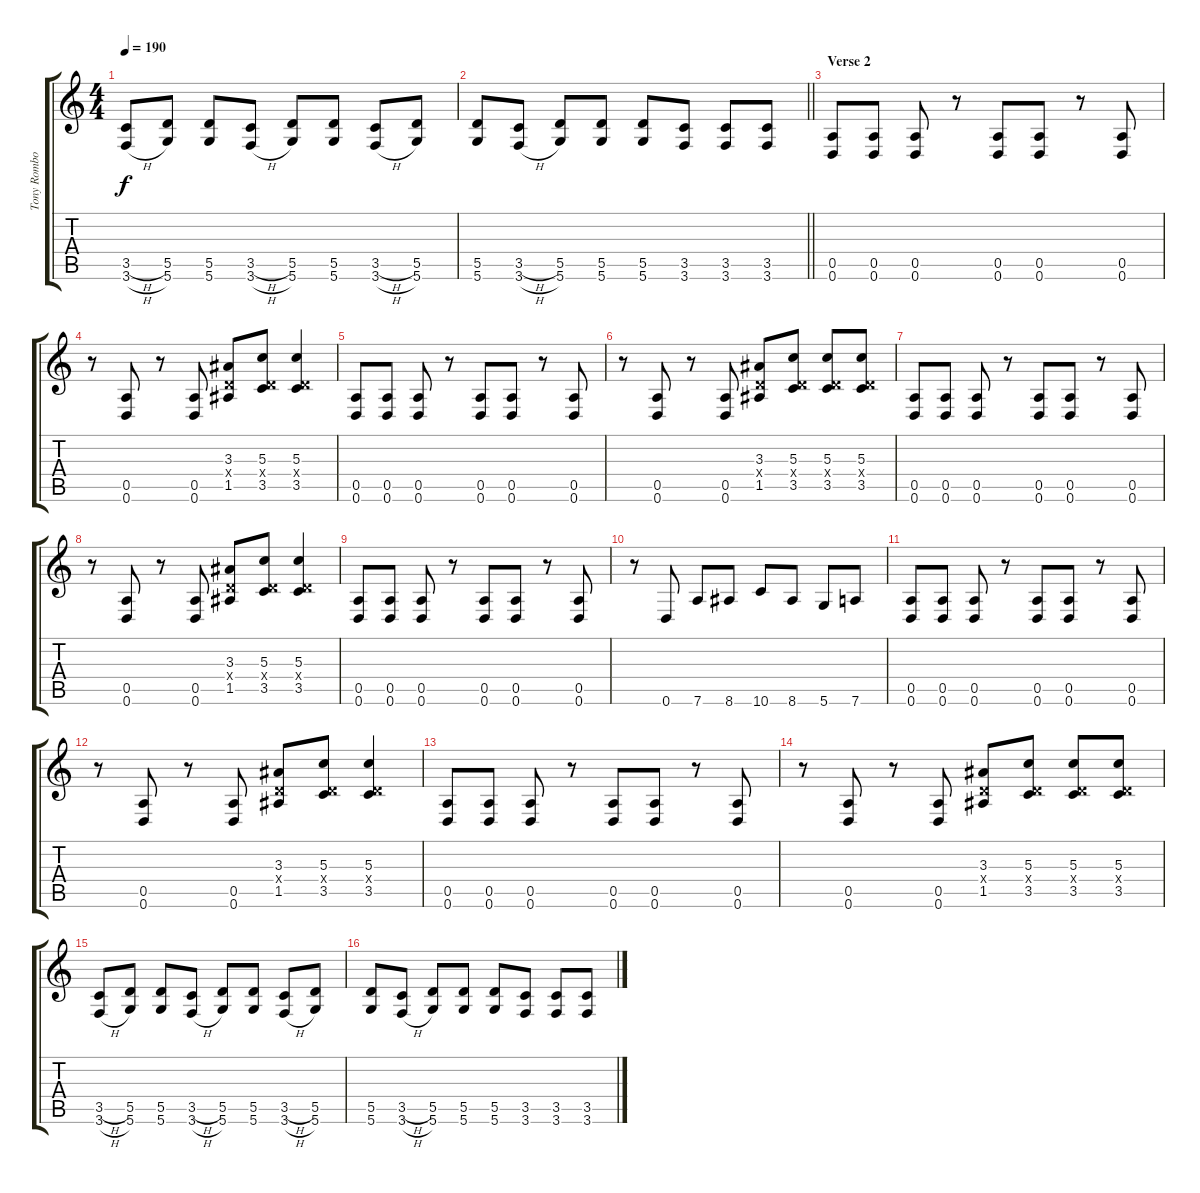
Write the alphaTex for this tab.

\track ("Tony Rombola" "Tony Rombo") {instrument distortionguitar}
\staff {score tabs}
\tuning (E4 B3 G3 D3 A2 D2) {hide}
\ts (4 4)
\tempo 190
\clef g2
\ks c
(3.5{h} 3.6{h}).8{dy f} (5.5 5.6).8 (5.5 5.6).8 (3.5{h} 3.6{h}).8 (5.5 5.6).8 (5.5 5.6).8 (3.5{h} 3.6{h}).8 (5.5 5.6).8 |
\barLineRight lightlight
(5.5 5.6).8 (3.5{h} 3.6{h}).8 (5.5 5.6).8 (5.5 5.6).8 (5.5 5.6).8 (3.5 3.6).8 (3.5 3.6).8 (3.5 3.6).8 |
\section ("" "Verse 2")
(0.5 0.6).8 (0.5 0.6).8 (0.5 0.6).8 r.8 (0.5 0.6).8 (0.5 0.6).8 r.8 (0.5 0.6).8 |
r.8 (0.5 0.6).8 r.8 (0.5 0.6).8 (3.3 0.4{x} 1.5).8 (5.3 0.4{x} 3.5).8 (5.3 0.4{x} 3.5).4 |
(0.5 0.6).8 (0.5 0.6).8 (0.5 0.6).8 r.8 (0.5 0.6).8 (0.5 0.6).8 r.8 (0.5 0.6).8 |
r.8 (0.5 0.6).8 r.8 (0.5 0.6).8 (3.3 0.4{x} 1.5).8 (5.3 0.4{x} 3.5).8 (5.3 0.4{x} 3.5).8 (5.3 0.4{x} 3.5).8 |
(0.5 0.6).8 (0.5 0.6).8 (0.5 0.6).8 r.8 (0.5 0.6).8 (0.5 0.6).8 r.8 (0.5 0.6).8 |
r.8 (0.5 0.6).8 r.8 (0.5 0.6).8 (3.3 0.4{x} 1.5).8 (5.3 0.4{x} 3.5).8 (5.3 0.4{x} 3.5).4 |
(0.5 0.6).8 (0.5 0.6).8 (0.5 0.6).8 r.8 (0.5 0.6).8 (0.5 0.6).8 r.8 (0.5 0.6).8 |
r.8 0.6.8 7.6.8 8.6.8 10.6.8 8.6.8 5.6.8 7.6.8 |
(0.5 0.6).8 (0.5 0.6).8 (0.5 0.6).8 r.8 (0.5 0.6).8 (0.5 0.6).8 r.8 (0.5 0.6).8 |
r.8 (0.5 0.6).8 r.8 (0.5 0.6).8 (3.3 0.4{x} 1.5).8 (5.3 0.4{x} 3.5).8 (5.3 0.4{x} 3.5).4 |
(0.5 0.6).8 (0.5 0.6).8 (0.5 0.6).8 r.8 (0.5 0.6).8 (0.5 0.6).8 r.8 (0.5 0.6).8 |
r.8 (0.5 0.6).8 r.8 (0.5 0.6).8 (3.3 0.4{x} 1.5).8 (5.3 0.4{x} 3.5).8 (5.3 0.4{x} 3.5).8 (5.3 0.4{x} 3.5).8 |
(3.5{h} 3.6{h}).8 (5.5 5.6).8 (5.5 5.6).8 (3.5{h} 3.6{h}).8 (5.5 5.6).8 (5.5 5.6).8 (3.5{h} 3.6{h}).8 (5.5 5.6).8 |
(5.5 5.6).8 (3.5{h} 3.6{h}).8 (5.5 5.6).8 (5.5 5.6).8 (5.5 5.6).8 (3.5 3.6).8 (3.5 3.6).8 (3.5 3.6).8
